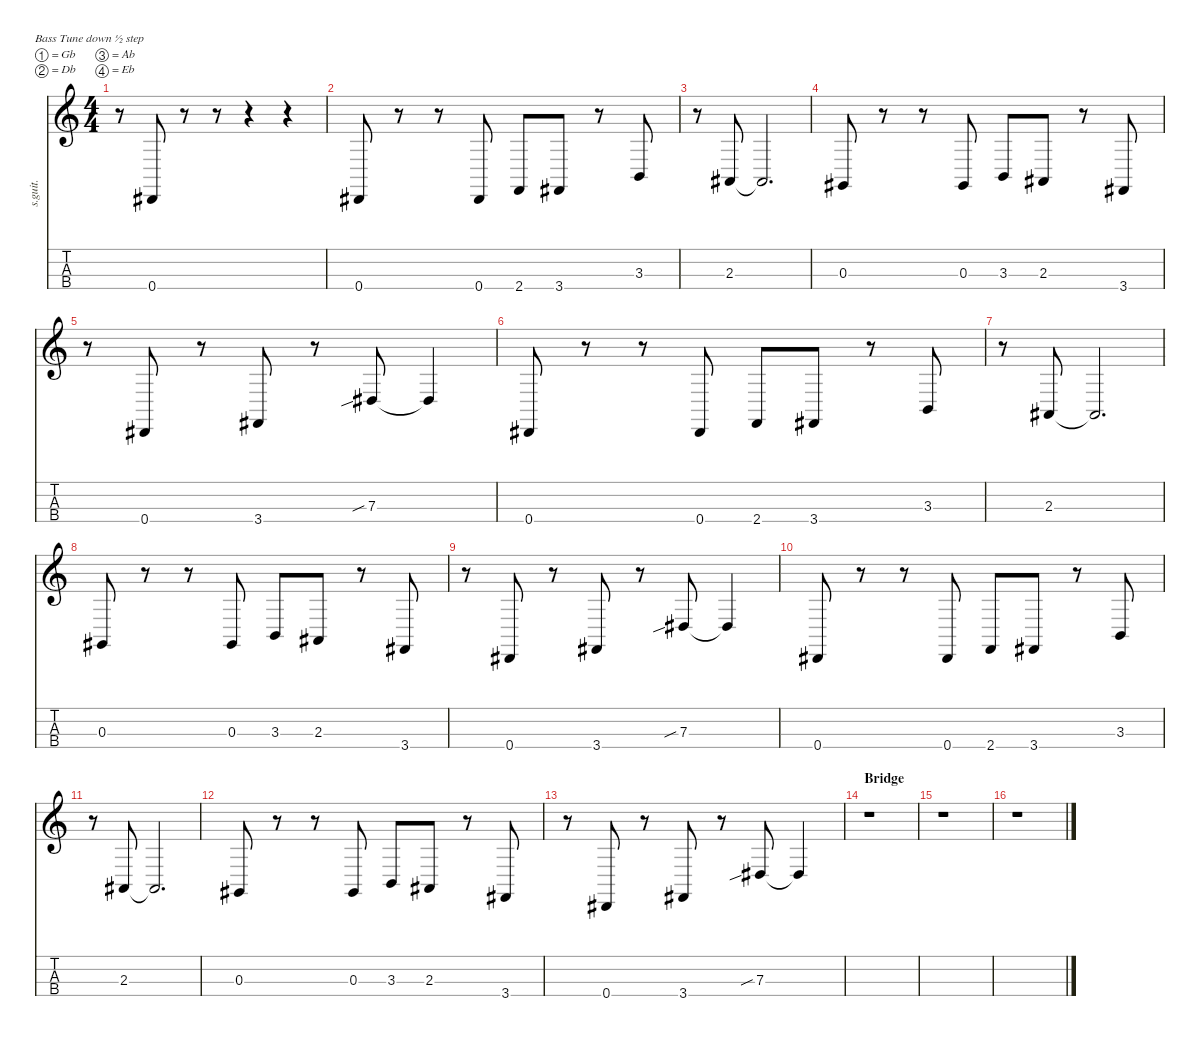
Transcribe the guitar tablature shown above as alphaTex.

\defaultSystemsLayout 4
\hideDynamics
\bracketExtendMode nobrackets
\track ("Bass (Murdoc Faust Niccals)" "s.guit.") {instrument electricbassfinger}
\staff {score tabs}
\tuning (Gb2 Db2 Ab1 Eb1)
\ts (4 4)
\tempo (139 hide)
\clef g2
\ks c
r.8{dy f} 0.4{acc #}.8{lyrics (0 "") lyrics (1 "") lyrics (2 "") lyrics (3 "") lyrics (4 "")} r.8 r.8 r.4 r.4 |
0.4{acc #}.8{lyrics (0 "") lyrics (1 "") lyrics (2 "") lyrics (3 "") lyrics (4 "")} r.8 r.8 0.4{acc #}.8{lyrics (0 "") lyrics (1 "") lyrics (2 "") lyrics (3 "") lyrics (4 "")} 2.4.8{lyrics (0 "") lyrics (1 "") lyrics (2 "") lyrics (3 "") lyrics (4 "")} 3.4{acc #}.8{lyrics (0 "") lyrics (1 "") lyrics (2 "") lyrics (3 "") lyrics (4 "")} r.8 3.3.8{lyrics (0 "") lyrics (1 "") lyrics (2 "") lyrics (3 "") lyrics (4 "")} |
r.8 2.3{acc #}.8{lyrics (0 "") lyrics (1 "") lyrics (2 "") lyrics (3 "") lyrics (4 "")} 2.3{t acc #}.2{d lyrics (0 "") lyrics (1 "") lyrics (2 "") lyrics (3 "") lyrics (4 "")} |
0.3{acc #}.8{lyrics (0 "") lyrics (1 "") lyrics (2 "") lyrics (3 "") lyrics (4 "")} r.8 r.8 0.3{acc #}.8{lyrics (0 "") lyrics (1 "") lyrics (2 "") lyrics (3 "") lyrics (4 "")} 3.3.8{lyrics (0 "") lyrics (1 "") lyrics (2 "") lyrics (3 "") lyrics (4 "")} 2.3{acc #}.8{lyrics (0 "") lyrics (1 "") lyrics (2 "") lyrics (3 "") lyrics (4 "")} r.8 3.4{acc #}.8{lyrics (0 "") lyrics (1 "") lyrics (2 "") lyrics (3 "") lyrics (4 "")} |
r.8 0.4{acc #}.8{lyrics (0 "") lyrics (1 "") lyrics (2 "") lyrics (3 "") lyrics (4 "")} r.8 3.4{acc #}.8{lyrics (0 "") lyrics (1 "") lyrics (2 "") lyrics (3 "") lyrics (4 "")} r.8 7.3{sib acc #}.8{lyrics (0 "") lyrics (1 "") lyrics (2 "") lyrics (3 "") lyrics (4 "")} 7.3{t acc #}.4{lyrics (0 "") lyrics (1 "") lyrics (2 "") lyrics (3 "") lyrics (4 "")} |
0.4{acc #}.8{lyrics (0 "") lyrics (1 "") lyrics (2 "") lyrics (3 "") lyrics (4 "")} r.8 r.8 0.4{acc #}.8{lyrics (0 "") lyrics (1 "") lyrics (2 "") lyrics (3 "") lyrics (4 "")} 2.4.8{lyrics (0 "") lyrics (1 "") lyrics (2 "") lyrics (3 "") lyrics (4 "")} 3.4{acc #}.8{lyrics (0 "") lyrics (1 "") lyrics (2 "") lyrics (3 "") lyrics (4 "")} r.8 3.3.8{lyrics (0 "") lyrics (1 "") lyrics (2 "") lyrics (3 "") lyrics (4 "")} |
r.8 2.3{acc #}.8{lyrics (0 "") lyrics (1 "") lyrics (2 "") lyrics (3 "") lyrics (4 "")} 2.3{t acc #}.2{d lyrics (0 "") lyrics (1 "") lyrics (2 "") lyrics (3 "") lyrics (4 "")} |
0.3{acc #}.8{lyrics (0 "") lyrics (1 "") lyrics (2 "") lyrics (3 "") lyrics (4 "")} r.8 r.8 0.3{acc #}.8{lyrics (0 "") lyrics (1 "") lyrics (2 "") lyrics (3 "") lyrics (4 "")} 3.3.8{lyrics (0 "") lyrics (1 "") lyrics (2 "") lyrics (3 "") lyrics (4 "")} 2.3{acc #}.8{lyrics (0 "") lyrics (1 "") lyrics (2 "") lyrics (3 "") lyrics (4 "")} r.8 3.4{acc #}.8{lyrics (0 "") lyrics (1 "") lyrics (2 "") lyrics (3 "") lyrics (4 "")} |
r.8 0.4{acc #}.8{lyrics (0 "") lyrics (1 "") lyrics (2 "") lyrics (3 "") lyrics (4 "")} r.8 3.4{acc #}.8{lyrics (0 "") lyrics (1 "") lyrics (2 "") lyrics (3 "") lyrics (4 "")} r.8 7.3{sib acc #}.8{lyrics (0 "") lyrics (1 "") lyrics (2 "") lyrics (3 "") lyrics (4 "")} 7.3{t acc #}.4{lyrics (0 "") lyrics (1 "") lyrics (2 "") lyrics (3 "") lyrics (4 "")} |
0.4{acc #}.8{lyrics (0 "") lyrics (1 "") lyrics (2 "") lyrics (3 "") lyrics (4 "")} r.8 r.8 0.4{acc #}.8{lyrics (0 "") lyrics (1 "") lyrics (2 "") lyrics (3 "") lyrics (4 "")} 2.4.8{lyrics (0 "") lyrics (1 "") lyrics (2 "") lyrics (3 "") lyrics (4 "")} 3.4{acc #}.8{lyrics (0 "") lyrics (1 "") lyrics (2 "") lyrics (3 "") lyrics (4 "")} r.8 3.3.8{lyrics (0 "") lyrics (1 "") lyrics (2 "") lyrics (3 "") lyrics (4 "")} |
r.8 2.3{acc #}.8{lyrics (0 "") lyrics (1 "") lyrics (2 "") lyrics (3 "") lyrics (4 "")} 2.3{t acc #}.2{d lyrics (0 "") lyrics (1 "") lyrics (2 "") lyrics (3 "") lyrics (4 "")} |
0.3{acc #}.8{lyrics (0 "") lyrics (1 "") lyrics (2 "") lyrics (3 "") lyrics (4 "")} r.8 r.8 0.3{acc #}.8{lyrics (0 "") lyrics (1 "") lyrics (2 "") lyrics (3 "") lyrics (4 "")} 3.3.8{lyrics (0 "") lyrics (1 "") lyrics (2 "") lyrics (3 "") lyrics (4 "")} 2.3{acc #}.8{lyrics (0 "") lyrics (1 "") lyrics (2 "") lyrics (3 "") lyrics (4 "")} r.8 3.4{acc #}.8{lyrics (0 "") lyrics (1 "") lyrics (2 "") lyrics (3 "") lyrics (4 "")} |
r.8 0.4{acc #}.8{lyrics (0 "") lyrics (1 "") lyrics (2 "") lyrics (3 "") lyrics (4 "")} r.8 3.4{acc #}.8{lyrics (0 "") lyrics (1 "") lyrics (2 "") lyrics (3 "") lyrics (4 "")} r.8 7.3{sib acc #}.8{lyrics (0 "") lyrics (1 "") lyrics (2 "") lyrics (3 "") lyrics (4 "")} 7.3{t acc #}.4{lyrics (0 "") lyrics (1 "") lyrics (2 "") lyrics (3 "") lyrics (4 "")} |
\section ("" "Bridge")
r.1 |
r.1 |
r.1
